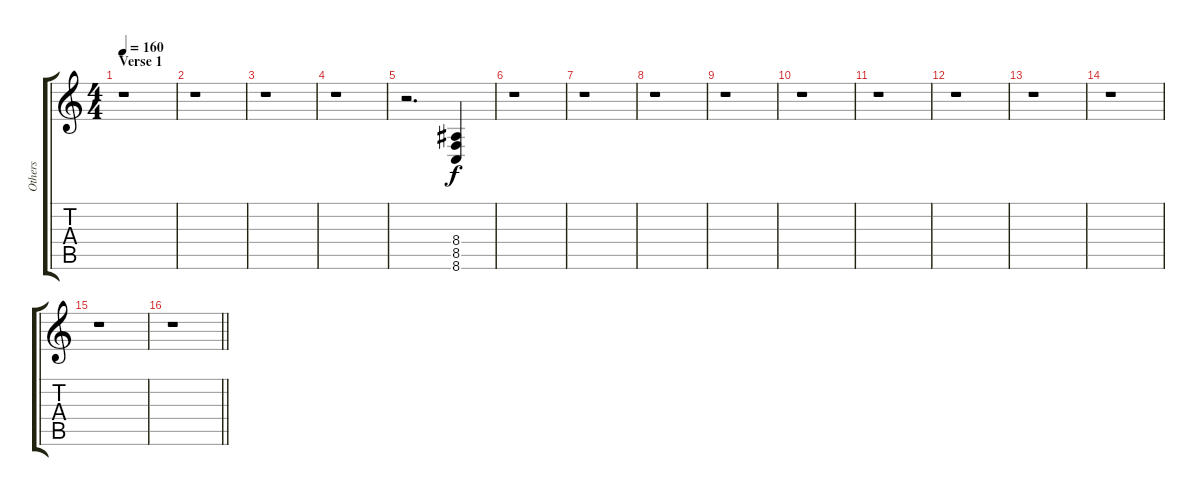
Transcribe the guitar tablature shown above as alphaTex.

\track ("Others" "Others") {instrument gunshot}
\staff {score tabs}
\tuning (E4 B3 G3 D3 A2 E2) {hide}
\ts (4 4)
\section ("" "Verse 1")
\tempo 160
\clef g2
\ks c
r.1{dy f} |
r.1 |
r.1 |
r.1 |
r.2{d} (8.4 8.5 8.6).4 |
r.1 |
r.1 |
r.1 |
r.1 |
r.1 |
r.1 |
r.1 |
r.1 |
r.1 |
r.1 |
\barLineRight lightlight
r.1
